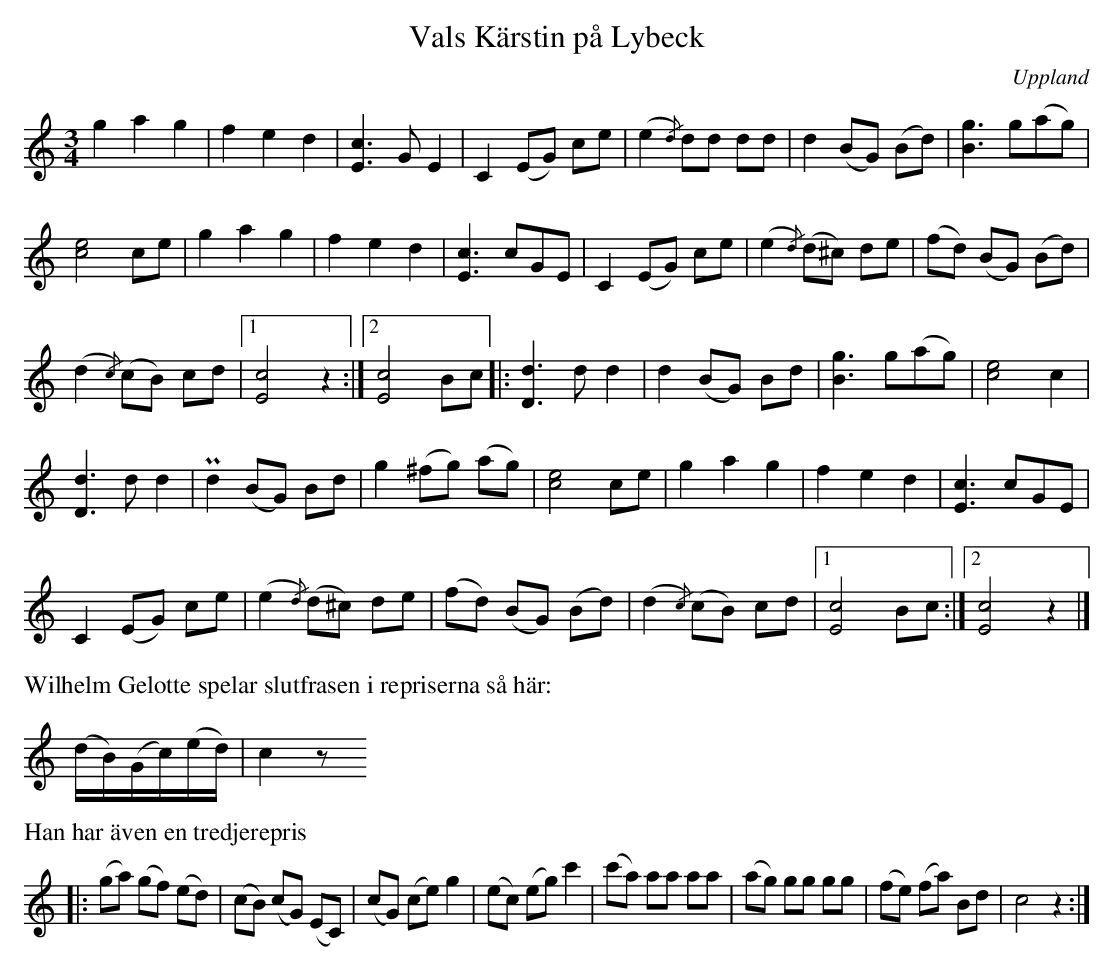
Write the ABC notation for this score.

X:1
T:Kärstin på Lybeck, Vals
M:3/4
L:1/8
O:Uppland
Q:170
K:C
g2a2g2 | f2e2d2 | [cE]3 GE2 | C2 (EG) ce | (e2{/d}) dd dd | d2 (BG) (Bd) | [gB]3 g(ag) |
[ec]4 ce | g2a2g2 | f2e2d2 | [cE]3 cGE | C2 (EG) ce | (e2{/d}) (d^c) de | (fd) (BG) (Bd) |
(d2{/c}) (cB) cd |1 [cE]4 z2 :|2 [cE]4 Bc |: [dD]3d d2 | d2 (BG) Bd | [gB]3 g(ag) | [ec]4 c2 |
[dD]3d d2 | Pd2 (BG) Bd | g2 (^fg) (ag) | [ec]4 ce | g2a2g2 | f2e2d2 | [cE]3 cGE |
C2 (EG) ce | (e2{/d}) (d^c) de | (fd) (BG) (Bd) | (d2{/c}) (cB) cd |1 [cE]4 Bc :|2 [cE]4 z2 |]
%%text Wilhelm Gelotte spelar slutfrasen i repriserna så här:
(d/B/)(G/c/)(e/d/) | c2 z
%%text Han har även en tredjerepris
|: (ga) (gf) (ed) | (cB) (cG) (EC) | (cG) (ce) g2 | (ec) (eg) c'2 | (c'a) aa aa | (ag) gg gg | (fe) (fa) Bd | c4 z2 :|
